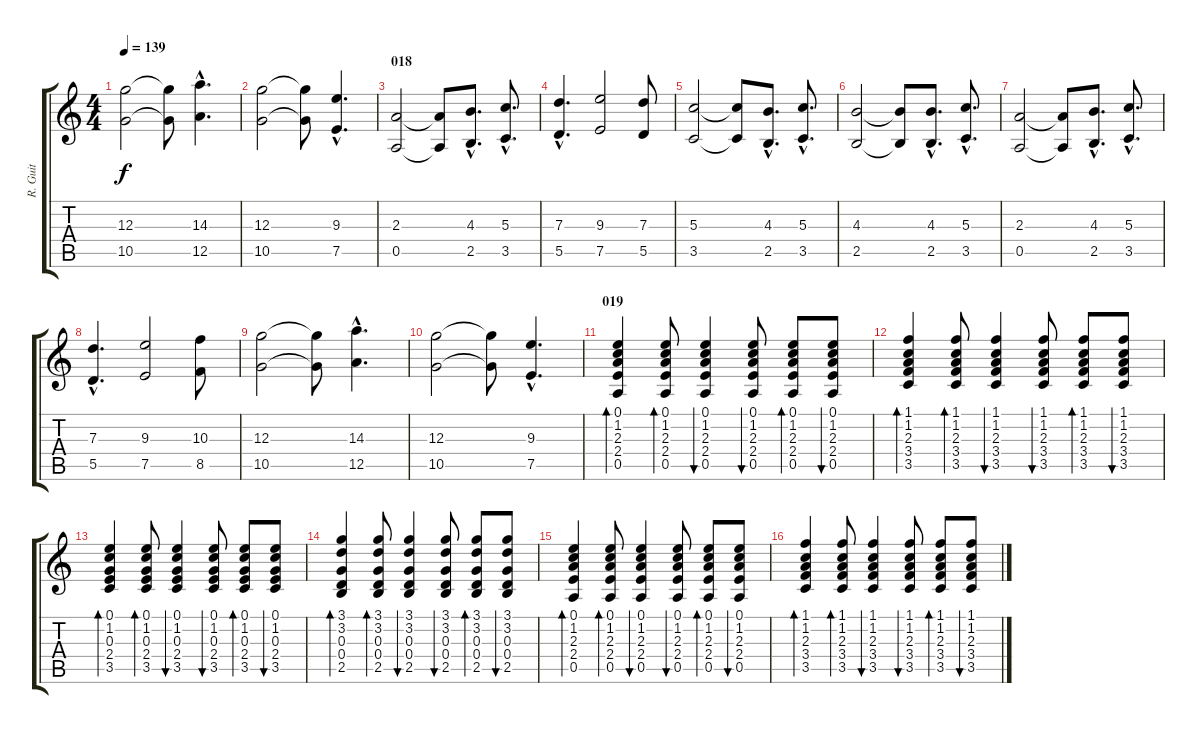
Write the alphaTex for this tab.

\track ("R. Guit" "R. Guit") {instrument acousticguitarsteel}
\staff {score tabs}
\tuning (E4 B3 G3 D3 A2 E2) {hide}
\ts (4 4)
\tempo 139
\clef g2
\ks c
(12.3 10.5).2{dy f} (12.3{t} 10.5{t}).8 (14.3{hac} 12.5{hac}).4{d} |
(12.3 10.5).2 (12.3{t} 10.5{t}).8 (9.3{hac} 7.5{hac}).4{d} |
\section ("" "018")
(2.3 0.5).2 (2.3{t} 0.5{t}).8 (4.3{hac} 2.5{hac}).8{d} (5.3{hac} 3.5{hac}).8{d} |
(7.3{hac} 5.5{hac}).4{d} (9.3 7.5).2 (7.3 5.5).8 |
(5.3 3.5).2 (5.3{t} 3.5{t}).8 (4.3{hac} 2.5{hac}).8{d} (5.3{hac} 3.5{hac}).8{d} |
(4.3 2.5).2 (4.3{t} 2.5{t}).8 (4.3{hac} 2.5{hac}).8{d} (5.3{hac} 3.5{hac}).8{d} |
(2.3 0.5).2 (2.3{t} 0.5{t}).8 (4.3{hac} 2.5{hac}).8{d} (5.3{hac} 3.5{hac}).8{d} |
(7.3{hac} 5.5{hac}).4{d} (9.3 7.5).2 (10.3 8.5).8 |
(12.3 10.5).2 (12.3{t} 10.5{t}).8 (14.3{hac} 12.5{hac}).4{d} |
(12.3 10.5).2 (12.3{t} 10.5{t}).8 (9.3{hac} 7.5{hac}).4{d} |
\section ("" "019")
(0.1 1.2 2.3 2.4 0.5).4{bd 60} (0.1 1.2 2.3 2.4 0.5).8{bd 60} (0.1 1.2 2.3 2.4 0.5).4{bu 60} (0.1 1.2 2.3 2.4 0.5).8{bu 60} (0.1 1.2 2.3 2.4 0.5).8{bd 60} (0.1 1.2 2.3 2.4 0.5).8{bu 60} |
(1.1 1.2 2.3 3.4 3.5).4{bd 60} (1.1 1.2 2.3 3.4 3.5).8{bd 60} (1.1 1.2 2.3 3.4 3.5).4{bu 60} (1.1 1.2 2.3 3.4 3.5).8{bu 60} (1.1 1.2 2.3 3.4 3.5).8{bd 60} (1.1 1.2 2.3 3.4 3.5).8{bu 60} |
(0.1 1.2 0.3 2.4 3.5).4{bd 60} (0.1 1.2 0.3 2.4 3.5).8{bd 60} (0.1 1.2 0.3 2.4 3.5).4{bu 60} (0.1 1.2 0.3 2.4 3.5).8{bu 60} (0.1 1.2 0.3 2.4 3.5).8{bd 60} (0.1 1.2 0.3 2.4 3.5).8{bu 60} |
(3.1 3.2 0.3 0.4 2.5).4{bd 60} (3.1 3.2 0.3 0.4 2.5).8{bd 60} (3.1 3.2 0.3 0.4 2.5).4{bu 60} (3.1 3.2 0.3 0.4 2.5).8{bu 60} (3.1 3.2 0.3 0.4 2.5).8{bd 60} (3.1 3.2 0.3 0.4 2.5).8{bu 60} |
(0.1 1.2 2.3 2.4 0.5).4{bd 60} (0.1 1.2 2.3 2.4 0.5).8{bd 60} (0.1 1.2 2.3 2.4 0.5).4{bu 60} (0.1 1.2 2.3 2.4 0.5).8{bu 60} (0.1 1.2 2.3 2.4 0.5).8{bd 60} (0.1 1.2 2.3 2.4 0.5).8{bu 60} |
(1.1 1.2 2.3 3.4 3.5).4{bd 60} (1.1 1.2 2.3 3.4 3.5).8{bd 60} (1.1 1.2 2.3 3.4 3.5).4{bu 60} (1.1 1.2 2.3 3.4 3.5).8{bu 60} (1.1 1.2 2.3 3.4 3.5).8{bd 60} (1.1 1.2 2.3 3.4 3.5).8{bu 60}
